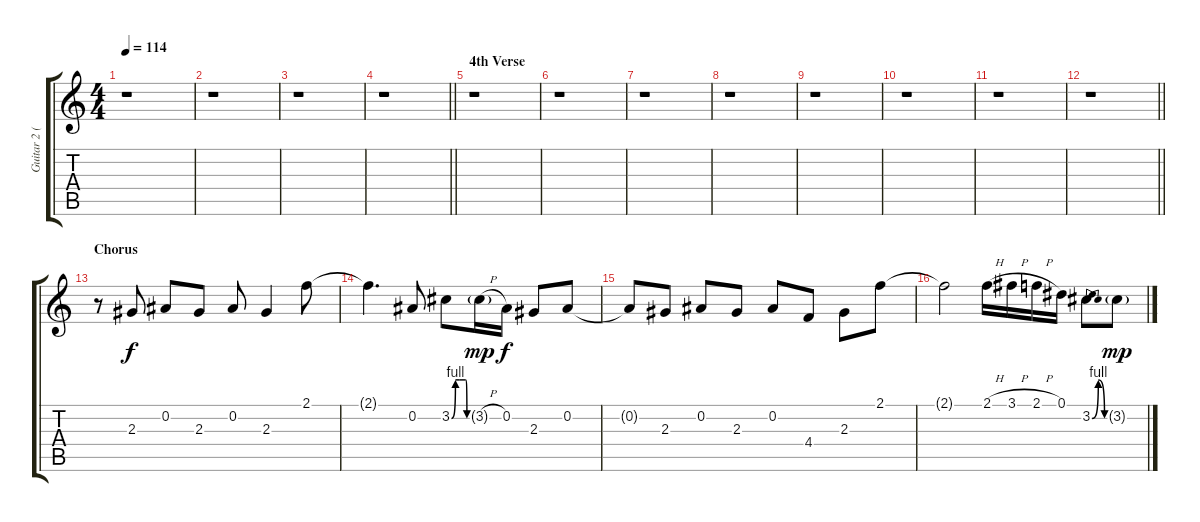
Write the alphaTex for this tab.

\track ("Guitar 2 (Jerry)" "Guitar 2 (") {instrument overdrivenguitar}
\staff {score tabs}
\tuning (Eb4 Bb3 Gb3 Db3 Ab2 Eb2) {hide}
\ts (4 4)
\tempo 114
\clef g2
\ks c
r.1{dy f} |
r.1 |
r.1 |
\barLineRight lightlight
r.1 |
\section ("" "4th Verse")
r.1 |
r.1 |
r.1 |
r.1 |
r.1 |
r.1 |
r.1 |
\barLineRight lightlight
r.1 |
\section ("" "Chorus")
r.8 2.3.8 0.2.8 2.3.8 0.2.8 2.3.4 2.1.8 |
2.1{t}.4{d} 0.2.8 3.2{be (custom 0 0 15 4 30 4 55 4 60 0)}.8 3.2{h g}.16{dy mp} 0.2.16{dy f} 2.3.8 0.2.8 |
0.2{t}.8 2.3.8 0.2.8 2.3.8 0.2.8 4.4.8 2.3.8 2.1.8 |
2.1{t}.2 2.1{h}.16 3.1{h}.16 2.1{h}.16 0.1.16 3.2{be (bendrelease 0 0 10 4 56 4 60 0)}.8 3.2{g}.8{dy mp}
